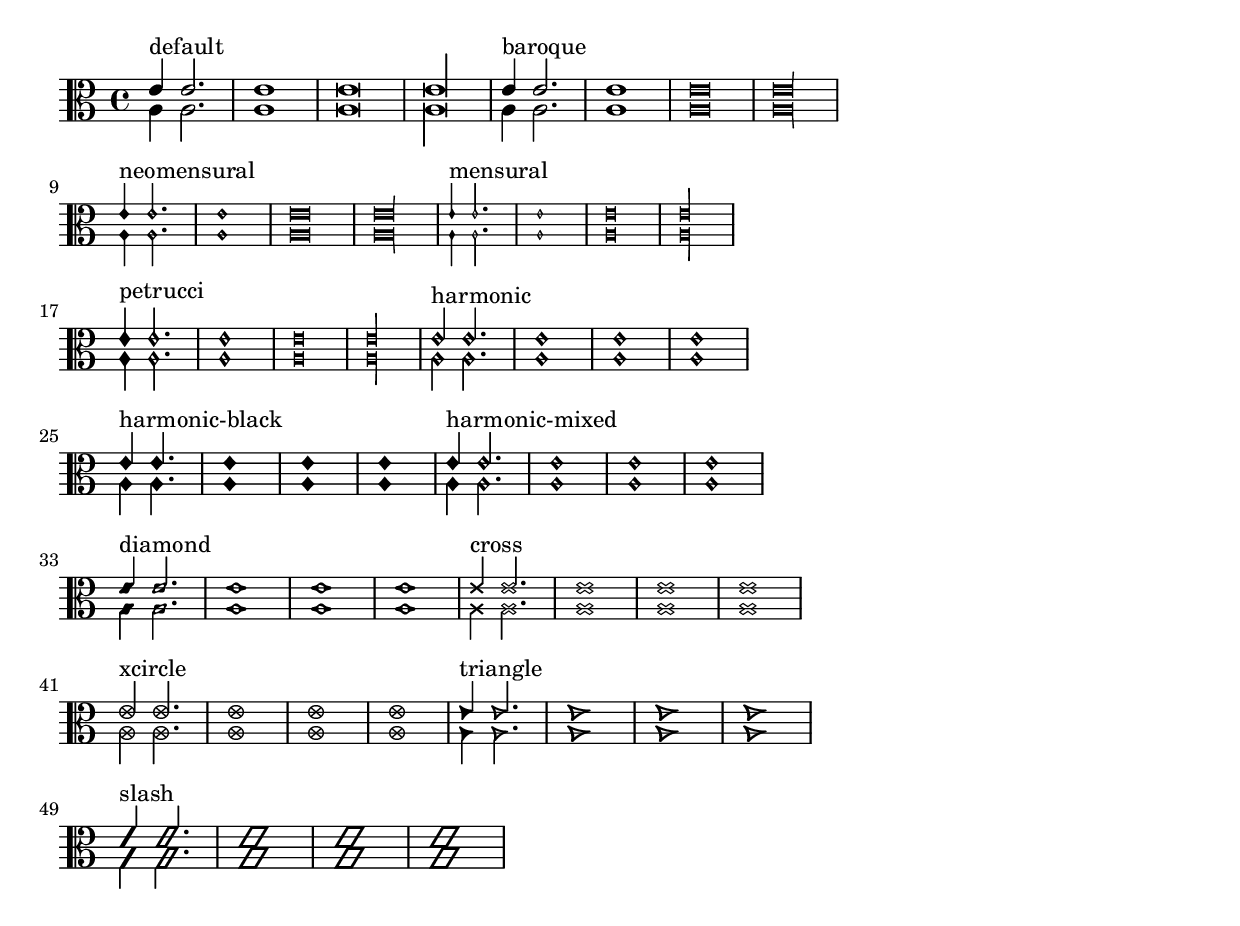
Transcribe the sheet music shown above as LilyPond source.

\version "2.11.57"
\header{
  texidoc="
Note head shapes may be set from several choices.  
The stem endings should be adjusted according to the note head.  
If you want different note head styles on one stem,
you must create a special context.

Harmonic notes have a different shape and different
dimensions. 
"
}

\layout {
  indent = 0.0
  ragged-right = ##t
}

pattern = <<
  \new Voice {
    \override Stem  #'direction = #UP
    e'4 e'2. e'1 e'\breve*1/2 e'\longa*1/4
  }
  \new Voice {
    \override Stem  #'direction = #DOWN
    a4 a2. a1 a\breve*1/2 a\longa*1/4
  }
>>


\transpose c c {
  \clef C

  \override Staff.NoteHead  #'style = #'default
  s1*0^\markup { "default" }
  \pattern

  \override Staff.NoteHead  #'style = #'baroque
  s1*0^\markup { "baroque" }
  \pattern

  \break

  \override Staff.NoteHead  #'style = #'neomensural
  s1*0^\markup { "neomensural" }
  \pattern

  \override Staff.NoteHead  #'style = #'mensural
  s1*0^\markup { "mensural" }
  \pattern

  \break

  \override Staff.NoteHead  #'style = #'petrucci
  s1*0^\markup { "petrucci" }
  \pattern

  \override Staff.NoteHead  #'style = #'harmonic
  s1*0^\markup { "harmonic" }
  \pattern

  \break

  \override Staff.NoteHead  #'style = #'harmonic-black
  s1*0^\markup { "harmonic-black" }
  \pattern

  \override Staff.NoteHead  #'style = #'harmonic-mixed
  s1*0^\markup { "harmonic-mixed" }
  \pattern

  \break

  \override Staff.NoteHead  #'style = #'diamond
  s1*0^\markup { "diamond" }
  \pattern

  \override Staff.NoteHead  #'style = #'cross
  s1*0^\markup { "cross" }
  \pattern

  \break

  \override Staff.NoteHead  #'style = #'xcircle
  s1*0^\markup { "xcircle" }
  \pattern

  \override Staff.NoteHead  #'style = #'triangle
  s1*0^\markup { "triangle" }
  \pattern

  \break

  \override Staff.NoteHead  #'style = #'slash
  s1*0^\markup { "slash" }
  \pattern
}



